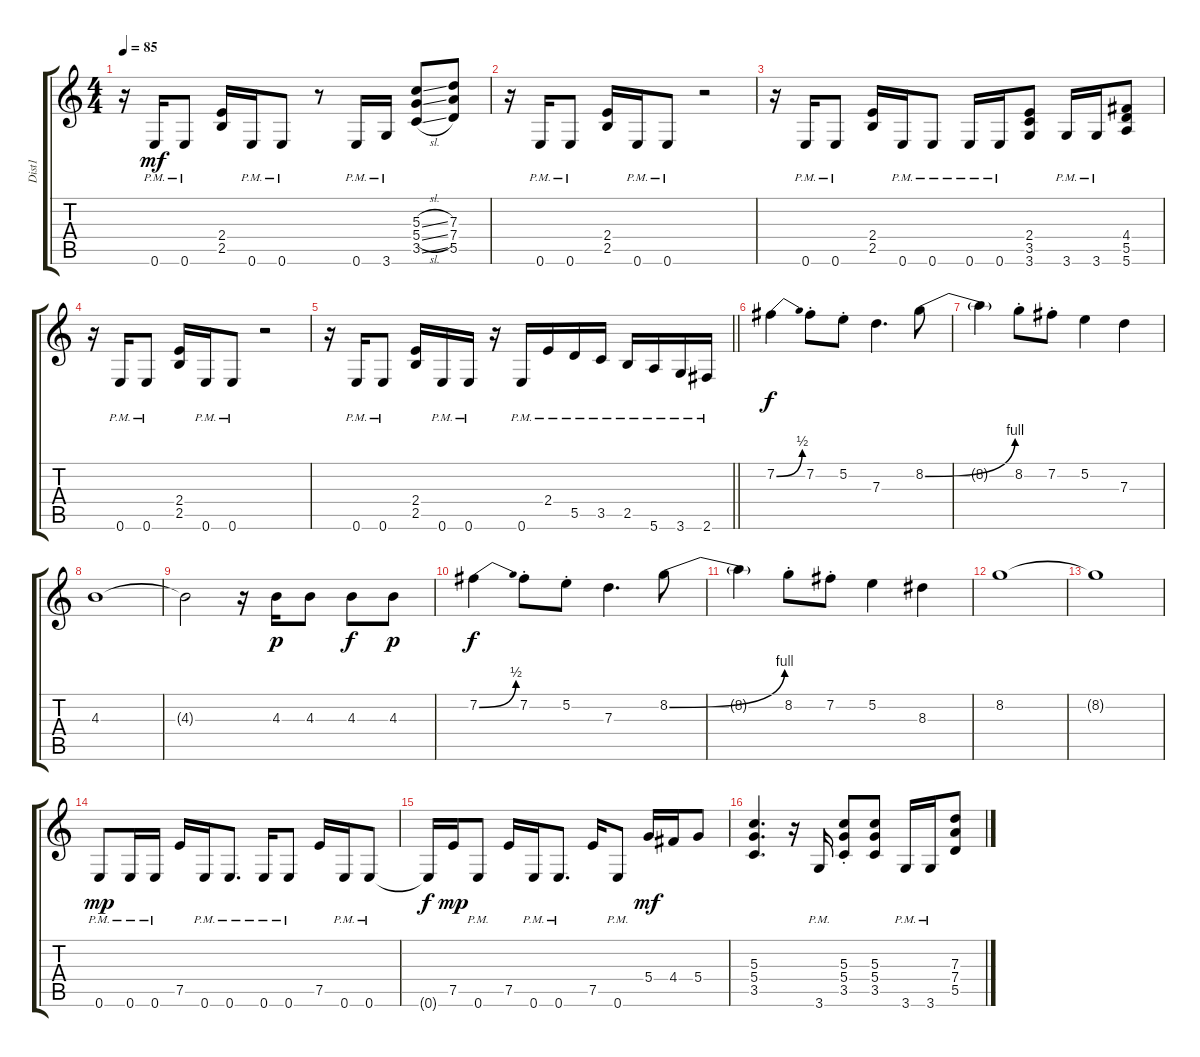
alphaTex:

\track ("Dist1" "Dist1") {instrument distortionguitar}
\staff {score tabs}
\tuning (E4 B3 G3 D3 A2 E2) {hide}
\ts (4 4)
\tempo 85
\clef g2
\ks c
r.16{dy mf} 0.6{pm}.16 0.6{pm}.8 (2.4 2.5).16 0.6{pm}.16 0.6{pm}.8 r.8 0.6{pm}.16 3.6{pm}.16 (5.3{sl} 5.4{sl} 3.5{sl}).8 (7.3 7.4 5.5).8 |
r.16 0.6{pm}.16 0.6{pm}.8 (2.4 2.5).16 0.6{pm}.16 0.6{pm}.8 r.2 |
r.16 0.6{pm}.16 0.6{pm}.8 (2.4 2.5).16 0.6{pm}.16 0.6{pm}.8 0.6{pm}.16 0.6{pm}.16 (2.4 3.5 3.6).8 3.6{pm}.16 3.6{pm}.16 (4.4 5.5 5.6).8 |
r.16 0.6{pm}.16 0.6{pm}.8 (2.4 2.5).16 0.6{pm}.16 0.6{pm}.8 r.2 |
\barLineRight lightlight
r.16 0.6{pm}.16 0.6{pm}.8 (2.4 2.5).16 0.6{pm}.16 0.6{pm}.16 r.16 0.6{pm}.16 2.4{pm}.16 5.5{pm}.16 3.5{pm}.16 2.5{pm}.16 5.6{pm}.16 3.6{pm}.16 2.6{pm}.16 |
\section ("" "")
7.2{be (bend 0 0 60 2)}.4{dy f} 7.2{st}.8 5.2{st}.8 7.3.4{d} 8.2{be (bend 0 0 60 4)}.8 |
8.2{t}.4 8.2{st}.8 7.2{st}.8 5.2.4 7.3.4 |
4.3.1 |
4.3{t}.2 r.16 4.3.16{dy p} 4.3.8 4.3.8{dy f} 4.3.8{dy p} |
7.2{be (bend 0 0 60 2)}.4{dy f} 7.2{st}.8 5.2{st}.8 7.3.4{d} 8.2{be (bend 0 0 60 4)}.8 |
8.2{t}.4 8.2{st}.8 7.2{st}.8 5.2.4 8.3.4 |
8.2.1 |
8.2{t}.1 |
0.6{pm}.8{dy mp} 0.6{pm}.16 0.6{pm}.16 7.5.16 0.6{pm}.16 0.6{pm}.8{d} 0.6{pm}.16 0.6{pm}.8 7.5.16 0.6{pm}.16 0.6{pm}.8 |
0.6{t}.16{dy f} 7.5.16{dy mp} 0.6{pm}.8 7.5.16 0.6{pm}.16 0.6{pm}.8{d} 7.5.16 0.6{pm}.8 5.4.16{dy mf} 4.4.16 5.4.8 |
(5.3 5.4 3.5).4{d} r.16 3.6{pm}.16 (5.3{st} 5.4{st} 3.5{st}).8 (5.3 5.4 3.5).8 3.6{pm}.16 3.6{pm}.16 (7.3 7.4 5.5).8
